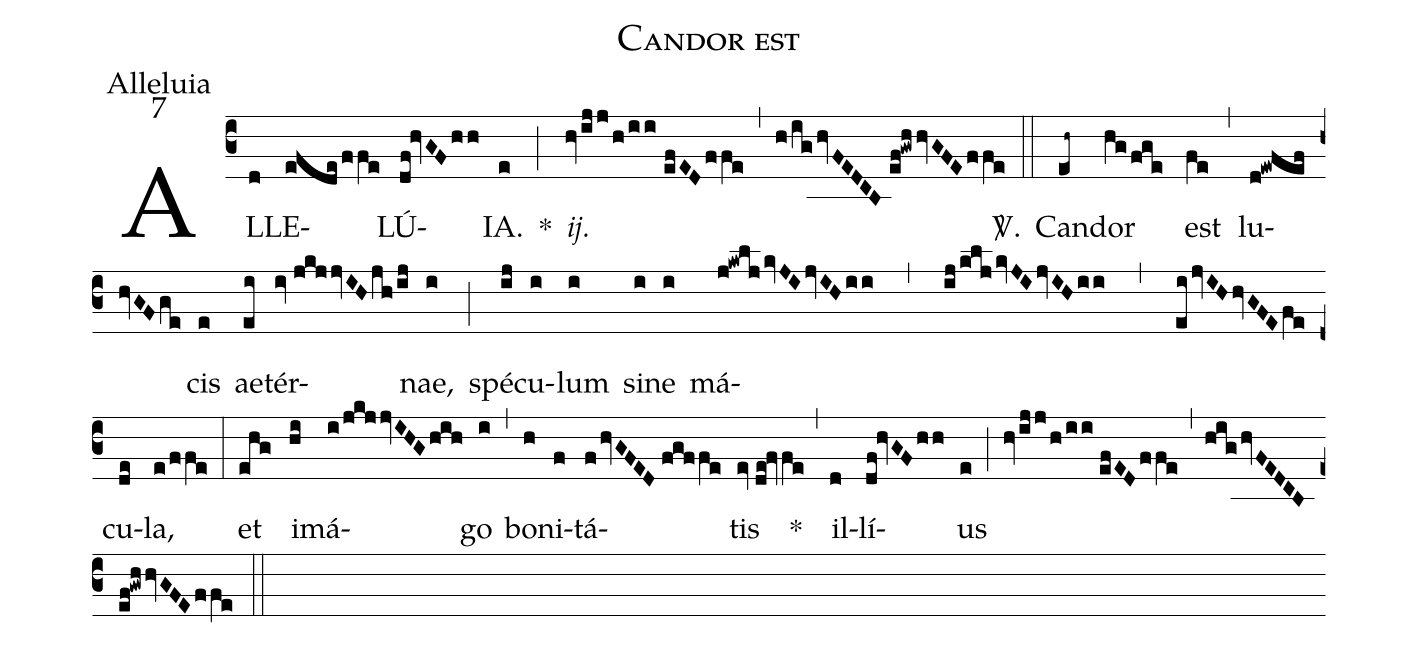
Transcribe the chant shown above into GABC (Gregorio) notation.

name:Candor est;
office-part:Alleluia;
mode:7;
%%
(c3) AL(d)LE(efde/ffe)LÚ(df!hvGFhh)IA.(e) *(;) <i>ij.</i>(hvijj/h/ii//efED/ffe) (,) (h/ig/hvFEDCB//ef!gwhhvGFE/ffe) <sp>V/</sp>.(::) Can(eh~)dor(hg/fge) est(fe) (,) lu(d!ewfef/hvGFge)cis(e) ae(ei)tér(iv//jkjjvIHjh/ij)nae,(i) (;) spé(ij)cu(i)lum(i) si(i)ne(i) má(j!kwlj/kvJIjvIHii , ij/klj/kvJIjvIHii , ei/jvIHhvGFEfe)cu(de)la,(e/ffe) (:) et(ehg) i(hi)má(i/jkjjvIHGhih)go(i) (,) bo(h)ni(f)tá(fhvGFED//fgffe)tis(ev//de!fvfe) *(,) il(d)lí(df!hvGFhh)us(e) (;) (hvijj/h/ii//efED/ffe) (,) (highvFEDCB//ef!gwhhvGFE/ffe) (::)
